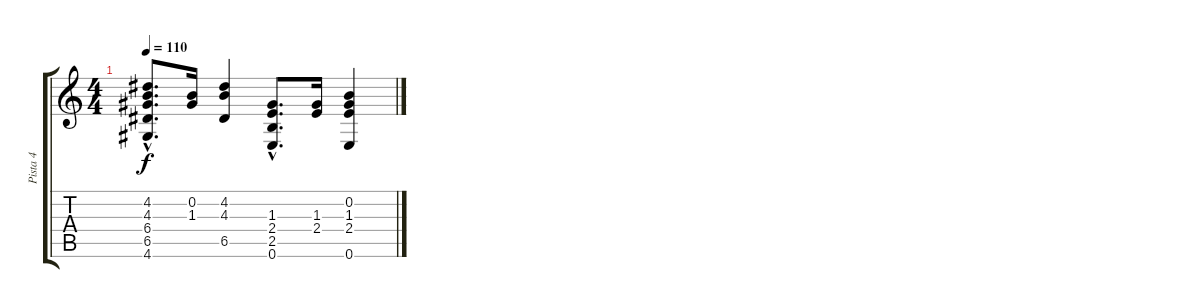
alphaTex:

\track ("Pista 4" "Pista 4") {instrument acousticguitarnylon}
\staff {score tabs}
\tuning (E4 B3 G3 D3 A2 E2) {hide}
\ts (4 4)
\tempo 110
\clef g2
\ks c
(4.2{hac} 4.3{hac} 6.4{hac} 6.5{hac} 4.6{hac}).8{d dy f} (0.2 1.3).16 (4.2 4.3 6.5).4 (1.3{hac} 2.4{hac} 2.5{hac} 0.6{hac}).8{d} (1.3 2.4).16 (0.2 1.3 2.4 0.6).4
